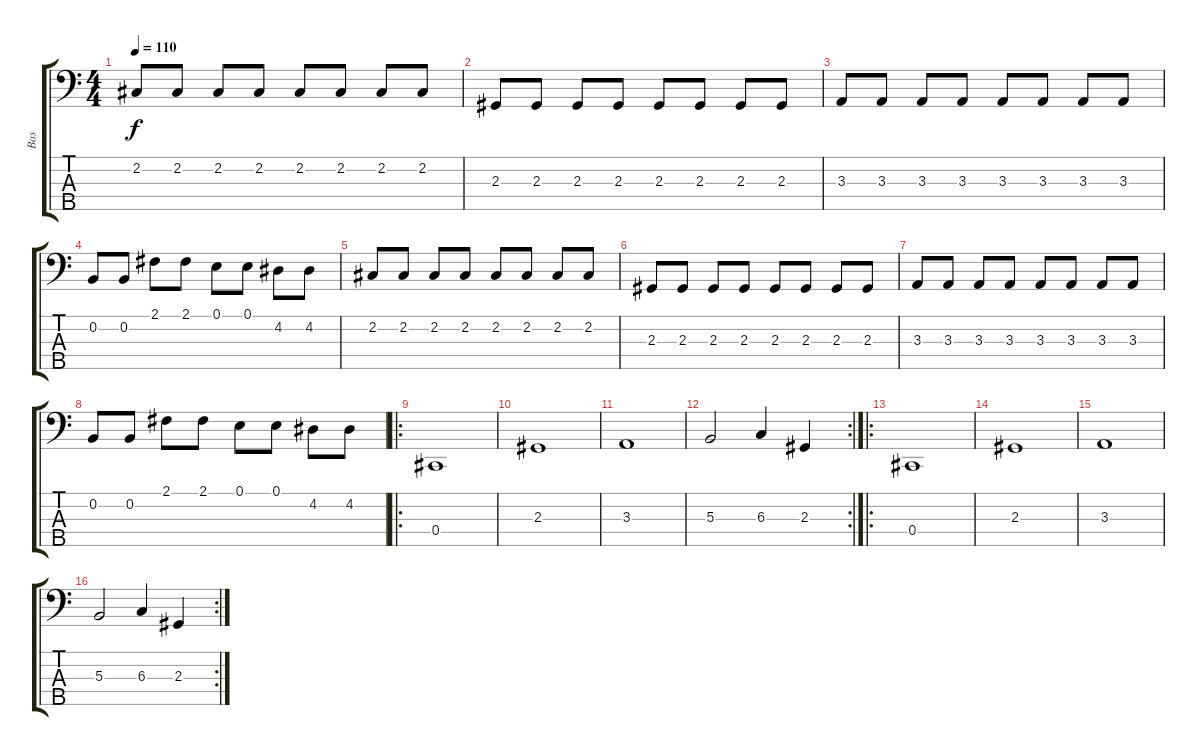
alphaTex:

\track ("Bas" "Bas") {instrument electricbassfinger}
\staff {score tabs}
\tuning (E2 B1 Gb1 Db1 Ab0) {hide}
\ts (4 4)
\tempo 110
\clef f4
\ks c
2.2.8{dy f} 2.2.8 2.2.8 2.2.8 2.2.8 2.2.8 2.2.8 2.2.8 |
2.3.8 2.3.8 2.3.8 2.3.8 2.3.8 2.3.8 2.3.8 2.3.8 |
3.3.8 3.3.8 3.3.8 3.3.8 3.3.8 3.3.8 3.3.8 3.3.8 |
0.2.8 0.2.8 2.1.8 2.1.8 0.1.8 0.1.8 4.2.8 4.2.8 |
2.2.8 2.2.8 2.2.8 2.2.8 2.2.8 2.2.8 2.2.8 2.2.8 |
2.3.8 2.3.8 2.3.8 2.3.8 2.3.8 2.3.8 2.3.8 2.3.8 |
3.3.8 3.3.8 3.3.8 3.3.8 3.3.8 3.3.8 3.3.8 3.3.8 |
0.2.8 0.2.8 2.1.8 2.1.8 0.1.8 0.1.8 4.2.8 4.2.8 |
\ro
0.4.1 |
2.3.1 |
3.3.1 |
\rc 2
5.3.2 6.3.4 2.3.4 |
\ro
0.4.1 |
2.3.1 |
3.3.1 |
\rc 2
5.3.2 6.3.4 2.3.4
